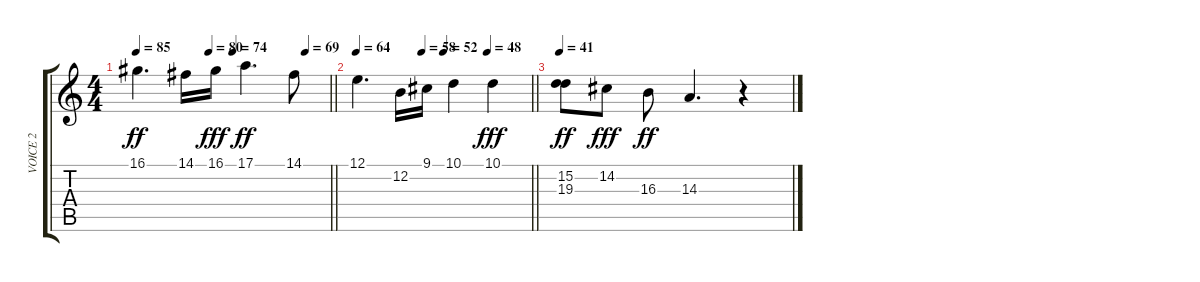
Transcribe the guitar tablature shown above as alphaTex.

\track ("VOICE 2" "VOICE 2") {instrument piccolo}
\staff {score tabs}
\tuning (E4 B3 G3 D3 A2 E2) {hide}
\ts (4 4)
\tempo 85
\tempo (80 0.375)
\tempo (74 0.5)
\tempo (69 0.875)
\clef g2
\barLineRight lightlight
\ks c
16.1.4{d dy ff} 14.1.16 16.1.16{dy fff} 17.1.4{d dy ff} 14.1.8 |
\tempo 64
\tempo (58 0.375)
\tempo (52 0.5)
\tempo (48 0.75)
\barLineRight lightlight
12.1.4{d} 12.2.16 9.1.16 10.1.4 10.1.4{dy fff} |
\tempo 41
(15.2 19.3).8{dy ff} 14.2.8{dy fff} 16.3.8{dy ff} 14.3.4{d} r.4
